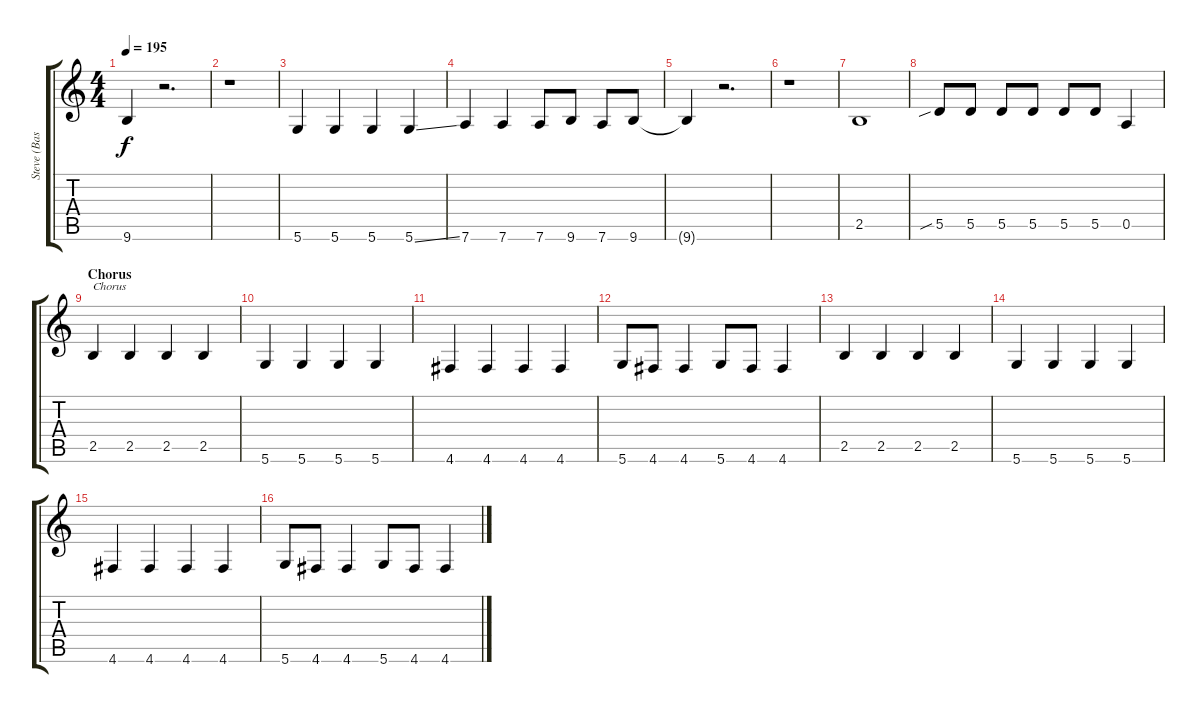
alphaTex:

\track ("Steve (Bass)" "Steve (Bas") {instrument acousticbass}
\staff {score tabs}
\tuning (E4 B3 G3 D3 A2 D2) {hide}
\ts (4 4)
\tempo 195
\clef g2
\ks c
9.6{t}.4{dy f} r.2{d} |
r.1 |
5.6.4 5.6.4 5.6.4 5.6{ss}.4 |
7.6.4 7.6.4 7.6.8 9.6.8 7.6.8 9.6.8 |
9.6{t}.4 r.2{d} |
r.1 |
2.5.1 |
5.5{sib}.8 5.5.8 5.5.8 5.5.8 5.5.8 5.5.8 0.5.4 |
\section ("" "Chorus")
2.5.4{txt "Chorus"} 2.5.4 2.5.4 2.5.4 |
5.6.4 5.6.4 5.6.4 5.6.4 |
4.6.4 4.6.4 4.6.4 4.6.4 |
5.6.8 4.6.8 4.6.4 5.6.8 4.6.8 4.6.4 |
2.5.4 2.5.4 2.5.4 2.5.4 |
5.6.4 5.6.4 5.6.4 5.6.4 |
4.6.4 4.6.4 4.6.4 4.6.4 |
5.6.8 4.6.8 4.6.4 5.6.8 4.6.8 4.6.4
